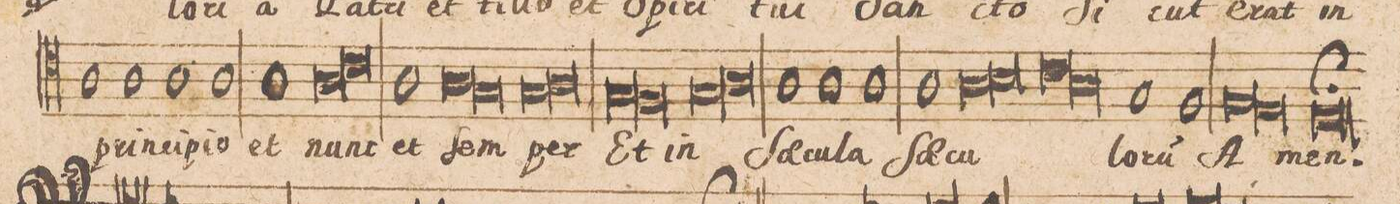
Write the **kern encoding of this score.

**kern	**text	**text
*I"[TENOR.]	*	*
*clefC4	*	*
*k[]	*	*
*met(c|)	*	*
*M2/1	*	*
1A	prin-	.
=68-	=68-	=68-
1A	-ci-	.
1A	-pi-	.
=69-	=69-	=69-
1A	-o	.
1A	et	.
=70-	=70-	=70-
*lig	*	*
1A	nunc	.
1c	.	.
*Xlig	*	*
=71-	=71-	=71-
1A	et	.
*lig	*	*
1A	ſem-	.
=72-	=72-	=72-
1G	.	.
*Xlig	*	*
*lig	*	*
1G	-per	.
=73-	=73-	=73-
1A	.	.
*Xlig	*	*
*lig	*	*
1G	Et	.
=74-	=74-	=74-
1F	.	.
*Xlig	*	*
*lig	*	*
1G	in	.
=75-	=75-	=75-
1A	.	.
*Xlig	*	*
1A	ſae-	.
=76-	=76-	=76-
1A	-cu-	.
1A	-la	.
=77-	=77-	=77-
1A	ſae-	.
*lig	*	*
1A	-cu-	.
=78-	=78-	=78-
1B	.	.
*Xlig	*	*
*lig	*	*
1c	.	.
=79-	=79-	=79-
1A	.	.
*Xlig	*	*
1G	-lo-	.
=80-	=80-	=80-
1F	-ru(m)	.
*lig	*	*
1F	A-	.
=81-	=81-	=81-
1E	.	.
*Xlig	*	*
0Dl;	-men.	.
==	==	==
*-	*-	*-
